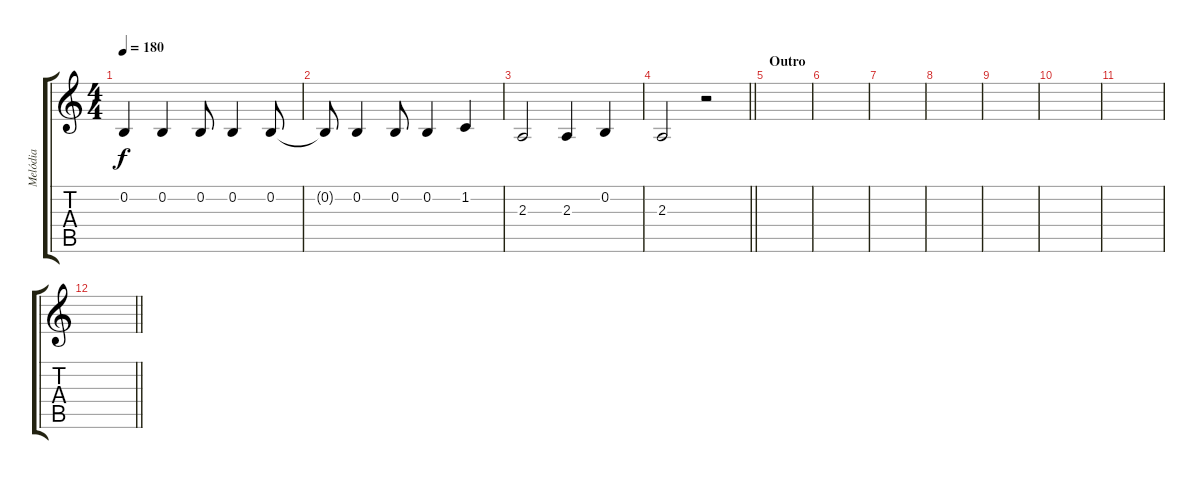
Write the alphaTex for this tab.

\track ("Melódia" "Melódia") {instrument lead5charang}
\staff {score tabs}
\tuning (E4 B3 G3 D3 A2 E2) {hide}
\ts (4 4)
\tempo 180
\clef g2
\ks c
0.2.4{dy f} 0.2.4 0.2.8 0.2.4 0.2.8 |
0.2{t}.8 0.2.4 0.2.8 0.2.4 1.2.4 |
2.3.2 2.3.4 0.2.4 |
\barLineRight lightlight
2.3.2 r.2 |
\section ("" "Outro")
|
|
|
|
|
|
|
\barLineRight lightlight
